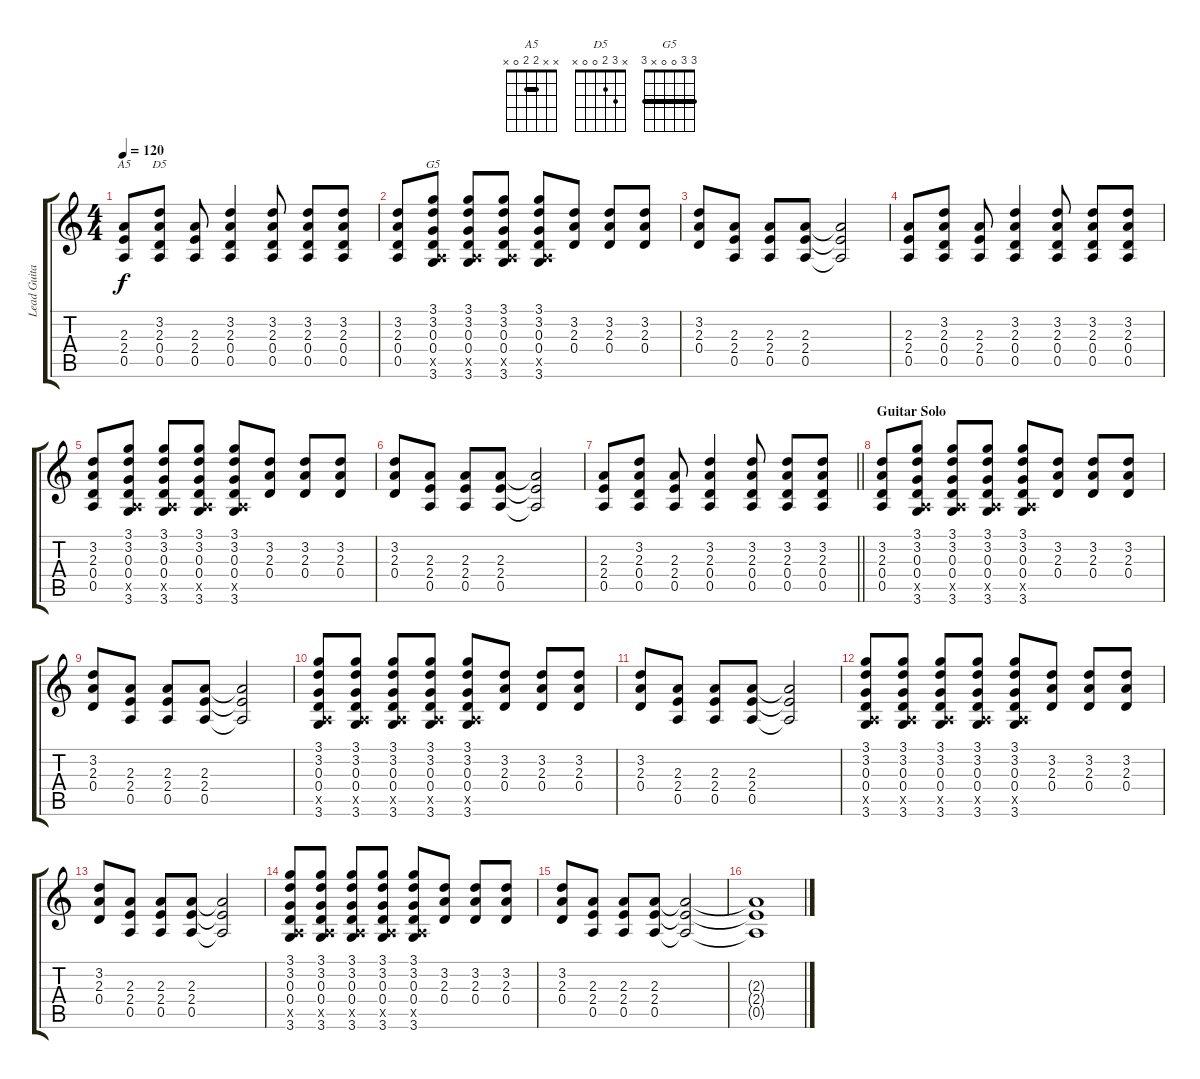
\track ("Lead Guitar (Angus Young)" "Lead Guita") {instrument overdrivenguitar}
\staff {score tabs}
\tuning (E4 B3 G3 D3 A2 E2) {hide}
\chord ("A5" x x 2 2 0 x) {barre 2}
\chord ("D5" x 3 2 0 0 x)
\chord ("G5" 3 3 0 0 x 3) {barre 3}
\ts (4 4)
\tempo 120
\clef g2
\ks c
(2.3 2.4 0.5).8{ch "A5" dy f} (3.2 2.3 0.4 0.5).8{ch "D5"} (2.3 2.4 0.5).8 (3.2 2.3 0.4 0.5).4 (3.2 2.3 0.4 0.5).8 (3.2 2.3 0.4 0.5).8 (3.2 2.3 0.4 0.5).8 |
(3.2 2.3 0.4 0.5).8 (3.1 3.2 0.3 0.4 0.5{x} 3.6).8{ch "G5"} (3.1 3.2 0.3 0.4 0.5{x} 3.6).8 (3.1 3.2 0.3 0.4 0.5{x} 3.6).8 (3.1 3.2 0.3 0.4 0.5{x} 3.6).8 (3.2 2.3 0.4).8 (3.2 2.3 0.4).8 (3.2 2.3 0.4).8 |
(3.2 2.3 0.4).8 (2.3 2.4 0.5).8 (2.3 2.4 0.5).8 (2.3 2.4 0.5).8 (2.3{t} 2.4{t} 0.5{t}).2 |
(2.3 2.4 0.5).8 (3.2 2.3 0.4 0.5).8 (2.3 2.4 0.5).8 (3.2 2.3 0.4 0.5).4 (3.2 2.3 0.4 0.5).8 (3.2 2.3 0.4 0.5).8 (3.2 2.3 0.4 0.5).8 |
(3.2 2.3 0.4 0.5).8 (3.1 3.2 0.3 0.4 0.5{x} 3.6).8 (3.1 3.2 0.3 0.4 0.5{x} 3.6).8 (3.1 3.2 0.3 0.4 0.5{x} 3.6).8 (3.1 3.2 0.3 0.4 0.5{x} 3.6).8 (3.2 2.3 0.4).8 (3.2 2.3 0.4).8 (3.2 2.3 0.4).8 |
(3.2 2.3 0.4).8 (2.3 2.4 0.5).8 (2.3 2.4 0.5).8 (2.3 2.4 0.5).8 (2.3{t} 2.4{t} 0.5{t}).2 |
\barLineRight lightlight
(2.3 2.4 0.5).8 (3.2 2.3 0.4 0.5).8 (2.3 2.4 0.5).8 (3.2 2.3 0.4 0.5).4 (3.2 2.3 0.4 0.5).8 (3.2 2.3 0.4 0.5).8 (3.2 2.3 0.4 0.5).8 |
\section ("" "Guitar Solo")
(3.2 2.3 0.4 0.5).8 (3.1 3.2 0.3 0.4 0.5{x} 3.6).8 (3.1 3.2 0.3 0.4 0.5{x} 3.6).8 (3.1 3.2 0.3 0.4 0.5{x} 3.6).8 (3.1 3.2 0.3 0.4 0.5{x} 3.6).8 (3.2 2.3 0.4).8 (3.2 2.3 0.4).8 (3.2 2.3 0.4).8 |
(3.2 2.3 0.4).8 (2.3 2.4 0.5).8 (2.3 2.4 0.5).8 (2.3 2.4 0.5).8 (2.3{t} 2.4{t} 0.5{t}).2 |
(3.1 3.2 0.3 0.4 0.5{x} 3.6).8 (3.1 3.2 0.3 0.4 0.5{x} 3.6).8 (3.1 3.2 0.3 0.4 0.5{x} 3.6).8 (3.1 3.2 0.3 0.4 0.5{x} 3.6).8 (3.1 3.2 0.3 0.4 0.5{x} 3.6).8 (3.2 2.3 0.4).8 (3.2 2.3 0.4).8 (3.2 2.3 0.4).8 |
(3.2 2.3 0.4).8 (2.3 2.4 0.5).8 (2.3 2.4 0.5).8 (2.3 2.4 0.5).8 (2.3{t} 2.4{t} 0.5{t}).2 |
(3.1 3.2 0.3 0.4 0.5{x} 3.6).8 (3.1 3.2 0.3 0.4 0.5{x} 3.6).8 (3.1 3.2 0.3 0.4 0.5{x} 3.6).8 (3.1 3.2 0.3 0.4 0.5{x} 3.6).8 (3.1 3.2 0.3 0.4 0.5{x} 3.6).8 (3.2 2.3 0.4).8 (3.2 2.3 0.4).8 (3.2 2.3 0.4).8 |
(3.2 2.3 0.4).8 (2.3 2.4 0.5).8 (2.3 2.4 0.5).8 (2.3 2.4 0.5).8 (2.3{t} 2.4{t} 0.5{t}).2 |
(3.1 3.2 0.3 0.4 0.5{x} 3.6).8 (3.1 3.2 0.3 0.4 0.5{x} 3.6).8 (3.1 3.2 0.3 0.4 0.5{x} 3.6).8 (3.1 3.2 0.3 0.4 0.5{x} 3.6).8 (3.1 3.2 0.3 0.4 0.5{x} 3.6).8 (3.2 2.3 0.4).8 (3.2 2.3 0.4).8 (3.2 2.3 0.4).8 |
(3.2 2.3 0.4).8 (2.3 2.4 0.5).8 (2.3 2.4 0.5).8 (2.3 2.4 0.5).8 (2.3{t} 2.4{t} 0.5{t}).2 |
(2.3{t} 2.4{t} 0.5{t}).1
